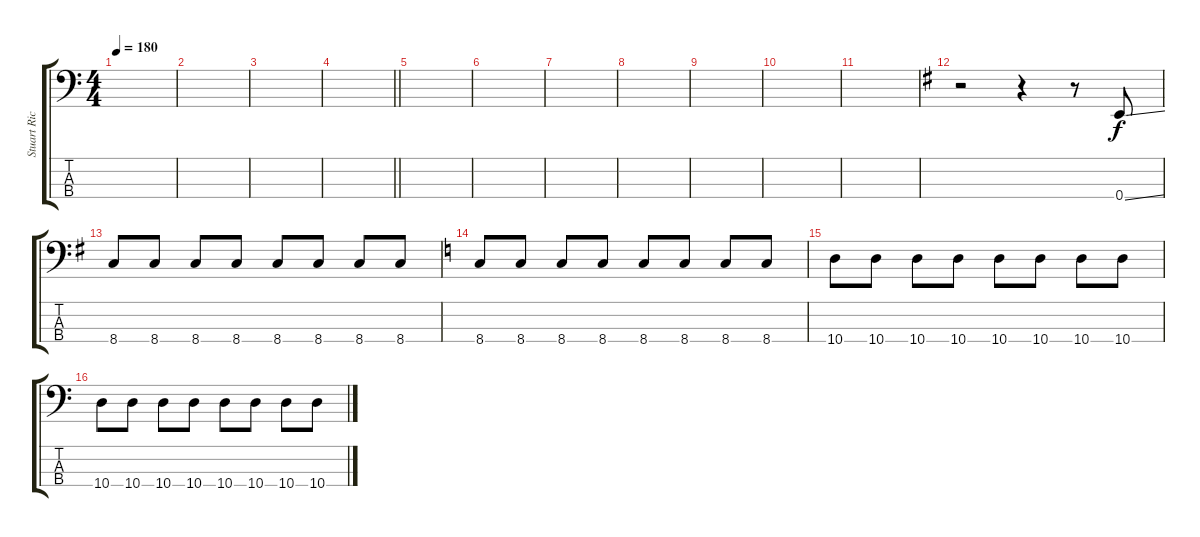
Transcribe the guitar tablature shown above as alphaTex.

\track ("Stuart Richardson (Bass)" "Stuart Ric") {instrument electricbassfinger}
\staff {score tabs}
\tuning (G2 D2 A1 E1) {hide}
\ts (4 4)
\tempo 180
\clef f4
\ks c
|
|
|
\barLineRight lightlight
|
|
|
|
|
|
|
|
\ks g
r.2 r.4 r.8 0.4{ss}.8 |
8.4.8 8.4.8 8.4.8 8.4.8 8.4.8 8.4.8 8.4.8 8.4.8 |
\ks c
8.4.8 8.4.8 8.4.8 8.4.8 8.4.8 8.4.8 8.4.8 8.4.8 |
10.4.8 10.4.8 10.4.8 10.4.8 10.4.8 10.4.8 10.4.8 10.4.8 |
10.4.8 10.4.8 10.4.8 10.4.8 10.4.8 10.4.8 10.4.8 10.4.8
